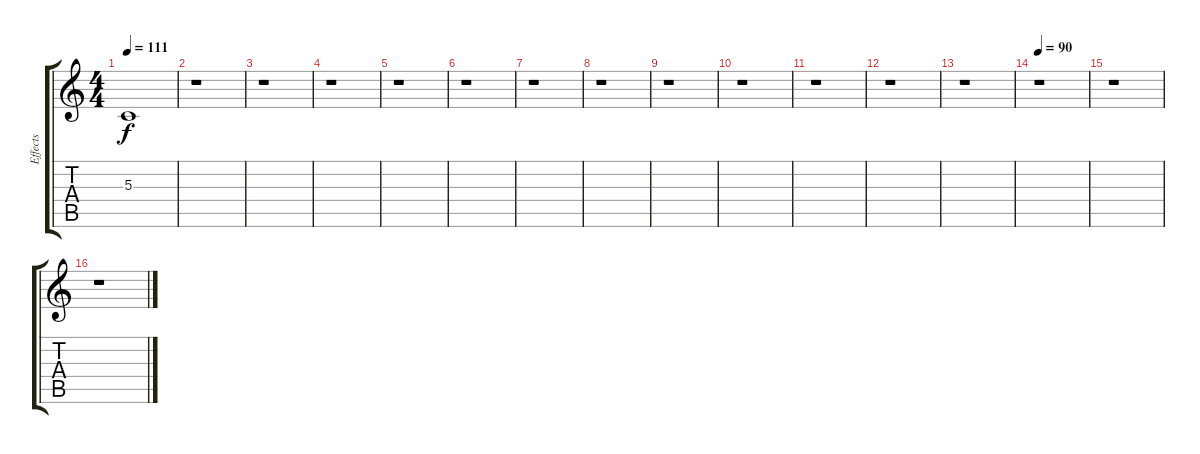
\track ("Effects" "Effects") {instrument fx4atmosphere}
\staff {score tabs}
\tuning (E4 B3 G3 D3 A2 E2) {hide}
\ts (4 4)
\tempo 111
\clef g2
\ks c
5.3{t}.1{dy f} |
r.1 |
r.1 |
r.1 |
r.1 |
r.1 |
r.1 |
r.1 |
r.1 |
r.1 |
r.1 |
r.1 |
r.1 |
\tempo 90
r.1 |
r.1 |
r.1
